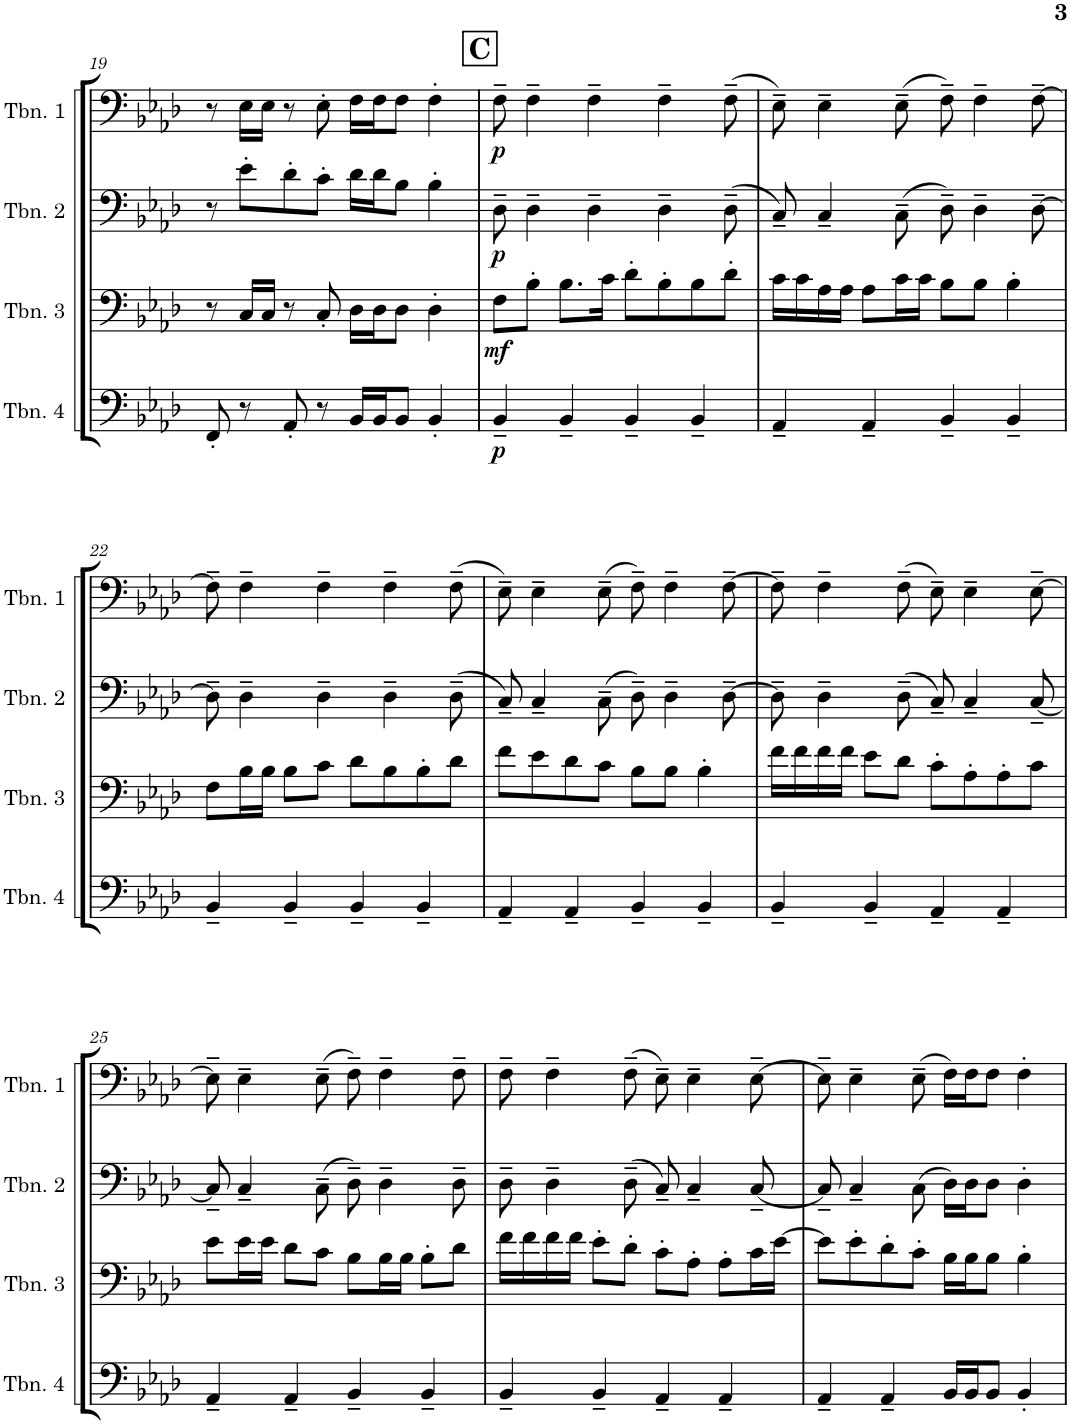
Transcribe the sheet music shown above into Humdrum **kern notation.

**kern	**dynam	**kern	**dynam	**kern	**dynam	**kern	**dynam
*part4	*part4	*part3	*part3	*part2	*part2	*part1	*part1
*staff4	*staff4	*staff3	*staff3	*staff2	*staff2	*staff1	*staff1
*I"Trombone 4	*	*I"Trombone 3	*	*I"Trombone 2	*	*I"Trombone 1	*
*I'Tbn. 4	*	*I'Tbn. 3	*	*I'Tbn. 2	*	*I'Tbn. 1	*
!!LO:PB:g=z
*clefF4	*	*clefF4	*	*clefF4	*	*clefF4	*
*k[b-e-a-d-]	*	*k[b-e-a-d-]	*	*k[b-e-a-d-]	*	*k[b-e-a-d-]	*
*M4/4	*	*M4/4	*	*M4/4	*	*M4/4	*
=19	=19	=19	=19	=19	=19	=19	=19
8FF'/	.	8r	.	8r	.	8r	.
8r	.	16C/LL	.	8e-'\L	.	16E-\LL	.
.	.	16C/JJ	.	.	.	16E-\JJ	.
8AA-'/	.	8r	.	8d-'\	.	8r	.
8r	.	8C'/	.	8c'\J	.	8E-'\	.
16BB-/LL	.	16D-\LL	.	16d-\LL	.	16F\LL	.
16BB-/J	.	16D-\J	.	16d-\J	.	16F\J	.
8BB-/J	.	8D-\J	.	8B-\J	.	8F\J	.
4BB-'/	.	4D-'\	.	4B-'\	.	4F'\	.
!!LO:REH:place=s1:a:B:cj:fs=14:t=C
=20	=20	=20	=20	=20	=20	=20	=20
!	!LO:DY:b	!	!LO:DY:b	!	!LO:DY:b	!	!LO:DY:b
4BB-~/	p	8F\L	mf	8D-~\	p	8F~\	p
.	.	8B-'\J	.	4D-~\	.	4F~\	.
4BB-~/	.	8.B-\L	.	.	.	.	.
.	.	.	.	4D-~\	.	4F~\	.
.	.	16c\Jk	.	.	.	.	.
4BB-~/	.	8d-'\L	.	.	.	.	.
.	.	8B-'\	.	4D-~\	.	4F~\	.
4BB-~/	.	8B-\	.	.	.	.	.
.	.	8d-'\J	.	(8D-~\	.	(8F~\	.
=21	=21	=21	=21	=21	=21	=21	=21
4AA-~/	.	16c\LL	.	8C~/)	.	8E-~\)	.
.	.	16c\	.	.	.	.	.
.	.	16A-\	.	4C~/	.	4E-~\	.
.	.	16A-\JJ	.	.	.	.	.
4AA-~/	.	8A-\L	.	.	.	.	.
.	.	16c\L	.	(8C~\	.	(8E-~\	.
.	.	16c\JJ	.	.	.	.	.
4BB-~/	.	8B-\L	.	8D-~\)	.	8F~\)	.
.	.	8B-\J	.	4D-~\	.	4F~\	.
4BB-~/	.	4B-'\	.	.	.	.	.
.	.	.	.	[8D-~\	.	[8F~\	.
!!LO:LB:g=z
=22	=22	=22	=22	=22	=22	=22	=22
4BB-~/	.	8F\L	.	8D-~\]	.	8F~\]	.
.	.	16B-\L	.	4D-~\	.	4F~\	.
.	.	16B-\JJ	.	.	.	.	.
4BB-~/	.	8B-\L	.	.	.	.	.
.	.	8c\J	.	4D-~\	.	4F~\	.
4BB-~/	.	8d-\L	.	.	.	.	.
.	.	8B-\	.	4D-~\	.	4F~\	.
4BB-~/	.	8B-'\	.	.	.	.	.
.	.	8d-\J	.	(8D-~\	.	(8F~\	.
=23	=23	=23	=23	=23	=23	=23	=23
4AA-~/	.	8f\L	.	8C~/)	.	8E-~\)	.
.	.	8e-\	.	4C~/	.	4E-~\	.
4AA-~/	.	8d-\	.	.	.	.	.
.	.	8c\J	.	(8C~\	.	(8E-~\	.
4BB-~/	.	8B-\L	.	8D-~\)	.	8F~\)	.
.	.	8B-\J	.	4D-~\	.	4F~\	.
4BB-~/	.	4B-'\	.	.	.	.	.
.	.	.	.	[8D-~\	.	[8F~\	.
=24	=24	=24	=24	=24	=24	=24	=24
4BB-~/	.	16f\LL	.	8D-~\]	.	8F~\]	.
.	.	16f\	.	.	.	.	.
.	.	16f\	.	4D-~\	.	4F~\	.
.	.	16f\JJ	.	.	.	.	.
4BB-~/	.	8e-\L	.	.	.	.	.
.	.	8d-\J	.	(8D-~\	.	(8F~\	.
4AA-~/	.	8c'\L	.	8C~/)	.	8E-~\)	.
.	.	8A-'\	.	4C~/	.	4E-~\	.
4AA-~/	.	8A-'\	.	.	.	.	.
.	.	8c\J	.	[8C~/	.	[8E-~\	.
!!LO:LB:g=z
=25	=25	=25	=25	=25	=25	=25	=25
4AA-~/	.	8e-\L	.	8C~/]	.	8E-~\]	.
.	.	16e-\L	.	4C~/	.	4E-~\	.
.	.	16e-\JJ	.	.	.	.	.
4AA-~/	.	8d-\L	.	.	.	.	.
.	.	8c\J	.	(8C~\	.	(8E-~\	.
4BB-~/	.	8B-\L	.	8D-~\)	.	8F~\)	.
.	.	16B-\L	.	4D-~\	.	4F~\	.
.	.	16B-\JJ	.	.	.	.	.
4BB-~/	.	8B-'\L	.	.	.	.	.
.	.	8d-\J	.	8D-~\	.	8F~\	.
=26	=26	=26	=26	=26	=26	=26	=26
4BB-~/	.	16f\LL	.	8D-~\	.	8F~\	.
.	.	16f\	.	.	.	.	.
.	.	16f\	.	4D-~\	.	4F~\	.
.	.	16f\JJ	.	.	.	.	.
4BB-~/	.	8e-'\L	.	.	.	.	.
.	.	8d-'\J	.	(8D-~\	.	(8F~\	.
4AA-~/	.	8c'\L	.	8C~/)	.	8E-~\)	.
.	.	8A-'\J	.	4C~/	.	4E-~\	.
4AA-~/	.	8A-'\L	.	.	.	.	.
.	.	16c\L	.	[8C~/	.	[8E-~\	.
.	.	[16e-\JJ	.	.	.	.	.
=27	=27	=27	=27	=27	=27	=27	=27
4AA-~/	.	8e-\L]	.	8C~/]	.	8E-~\]	.
.	.	8e-'\	.	4C~/	.	4E-~\	.
4AA-~/	.	8d-'\	.	.	.	.	.
.	.	8c'\J	.	(8C\	.	(8E-~\	.
16BB-/LL	.	16B-\LL	.	16D-\LL)	.	16F\LL)	.
16BB-/J	.	16B-\J	.	16D-\J	.	16F\J	.
8BB-/J	.	8B-\J	.	8D-\J	.	8F\J	.
4BB-'/	.	4B-'\	.	4D-'\	.	4F'\	.
=	=	=	=	=	=	=	=
*-	*-	*-	*-	*-	*-	*-	*-
